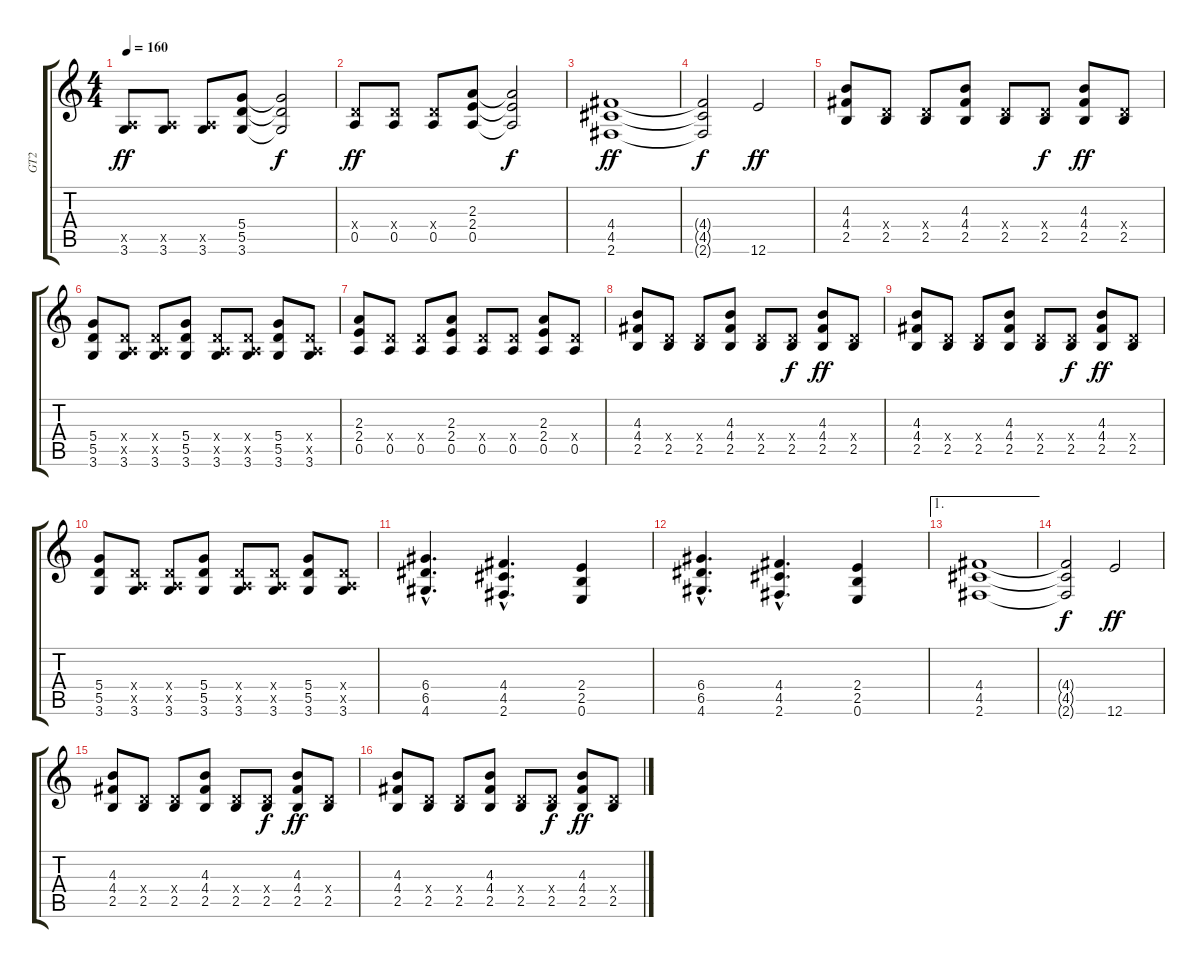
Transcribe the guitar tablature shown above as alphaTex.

\track ("GT2" "GT2") {instrument distortionguitar}
\staff {score tabs}
\tuning (E4 B3 G3 D3 A2 E2) {hide}
\ts (4 4)
\tempo 160
\clef g2
\ks c
(0.5{x} 3.6).8{dy ff} (0.5{x} 3.6).8 (0.5{x} 3.6).8 (5.4 5.5 3.6).8 (5.4{t} 5.5{t} 3.6{t}).2{dy f} |
(0.4{x} 0.5).8{dy ff} (0.4{x} 0.5).8 (0.4{x} 0.5).8 (2.3 2.4 0.5).8 (2.3{t} 2.4{t} 0.5{t}).2{dy f} |
(4.4 4.5 2.6).1{dy ff} |
(4.4{t} 4.5{t} 2.6{t}).2{dy f} 12.6.2{dy ff} |
(4.3 4.4 2.5).8 (0.4{x} 2.5).8 (0.4{x} 2.5).8 (4.3 4.4 2.5).8 (0.4{x} 2.5).8 (0.4{x} 2.5).8{dy f} (4.3 4.4 2.5).8{dy ff} (0.4{x} 2.5).8 |
(5.4 5.5 3.6).8 (0.4{x} 0.5{x} 3.6).8 (0.4{x} 0.5{x} 3.6).8 (5.4 5.5 3.6).8 (0.4{x} 0.5{x} 3.6).8 (0.4{x} 0.5{x} 3.6).8 (5.4 5.5 3.6).8 (0.4{x} 0.5{x} 3.6).8 |
(2.3 2.4 0.5).8 (0.4{x} 0.5).8 (0.4{x} 0.5).8 (2.3 2.4 0.5).8 (0.4{x} 0.5).8 (0.4{x} 0.5).8 (2.3 2.4 0.5).8 (0.4{x} 0.5).8 |
(4.3 4.4 2.5).8 (0.4{x} 2.5).8 (0.4{x} 2.5).8 (4.3 4.4 2.5).8 (0.4{x} 2.5).8 (0.4{x} 2.5).8{dy f} (4.3 4.4 2.5).8{dy ff} (0.4{x} 2.5).8 |
(4.3 4.4 2.5).8 (0.4{x} 2.5).8 (0.4{x} 2.5).8 (4.3 4.4 2.5).8 (0.4{x} 2.5).8 (0.4{x} 2.5).8{dy f} (4.3 4.4 2.5).8{dy ff} (0.4{x} 2.5).8 |
(5.4 5.5 3.6).8 (0.4{x} 0.5{x} 3.6).8 (0.4{x} 0.5{x} 3.6).8 (5.4 5.5 3.6).8 (0.4{x} 0.5{x} 3.6).8 (0.4{x} 0.5{x} 3.6).8 (5.4 5.5 3.6).8 (0.4{x} 0.5{x} 3.6).8 |
(6.4{hac} 6.5{hac} 4.6{hac}).4{d} (4.4{hac} 4.5{hac} 2.6{hac}).4{d} (2.4 2.5 0.6).4 |
(6.4{hac} 6.5{hac} 4.6{hac}).4{d} (4.4{hac} 4.5{hac} 2.6{hac}).4{d} (2.4 2.5 0.6).4 |
\ae 1
(4.4 4.5 2.6).1 |
(4.4{t} 4.5{t} 2.6{t}).2{dy f} 12.6.2{dy ff} |
(4.3 4.4 2.5).8 (0.4{x} 2.5).8 (0.4{x} 2.5).8 (4.3 4.4 2.5).8 (0.4{x} 2.5).8 (0.4{x} 2.5).8{dy f} (4.3 4.4 2.5).8{dy ff} (0.4{x} 2.5).8 |
(4.3 4.4 2.5).8 (0.4{x} 2.5).8 (0.4{x} 2.5).8 (4.3 4.4 2.5).8 (0.4{x} 2.5).8 (0.4{x} 2.5).8{dy f} (4.3 4.4 2.5).8{dy ff} (0.4{x} 2.5).8
